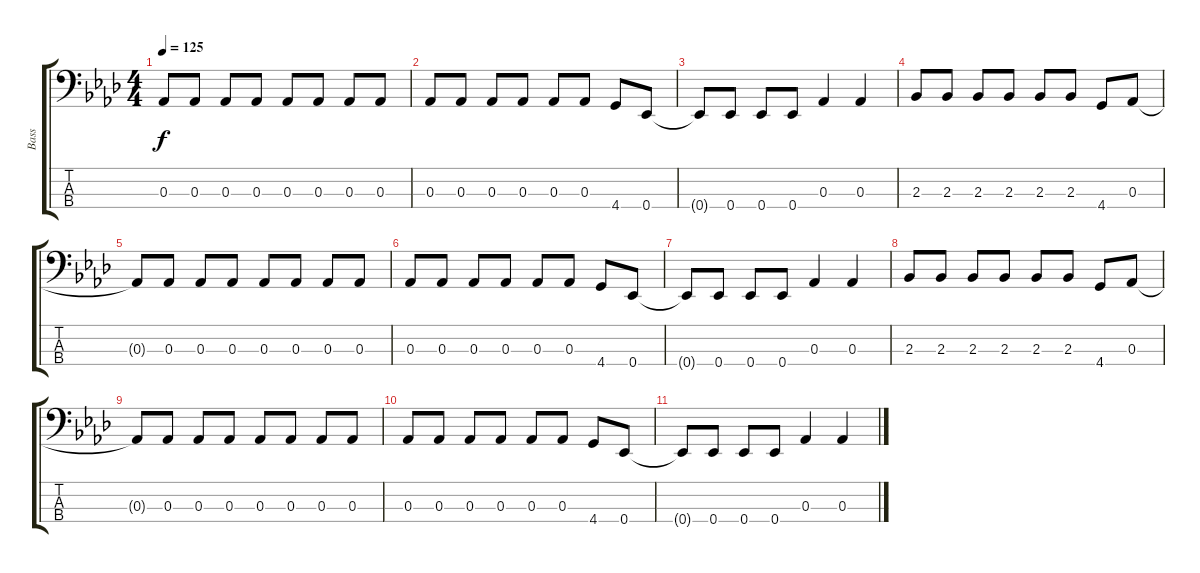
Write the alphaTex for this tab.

\track ("Bass" "Bass") {instrument electricbassfinger}
\staff {score tabs}
\tuning (Gb2 Db2 Ab1 Eb1) {hide}
\ts (4 4)
\tempo 125
\clef f4
\ks fminor
0.3{t}.8{dy f} 0.3.8 0.3.8 0.3.8 0.3.8 0.3.8 0.3.8 0.3.8 |
0.3.8 0.3.8 0.3.8 0.3.8 0.3.8 0.3.8 4.4.8 0.4.8 |
0.4{t}.8 0.4.8 0.4.8 0.4.8 0.3.4 0.3.4 |
2.3.8 2.3.8 2.3.8 2.3.8 2.3.8 2.3.8 4.4.8 0.3.8 |
0.3{t}.8 0.3.8 0.3.8 0.3.8 0.3.8 0.3.8 0.3.8 0.3.8 |
0.3.8 0.3.8 0.3.8 0.3.8 0.3.8 0.3.8 4.4.8 0.4.8 |
0.4{t}.8 0.4.8 0.4.8 0.4.8 0.3.4 0.3.4 |
2.3.8 2.3.8 2.3.8 2.3.8 2.3.8 2.3.8 4.4.8 0.3.8 |
0.3{t}.8 0.3.8 0.3.8 0.3.8 0.3.8 0.3.8 0.3.8 0.3.8 |
0.3.8 0.3.8 0.3.8 0.3.8 0.3.8 0.3.8 4.4.8 0.4.8 |
0.4{t}.8 0.4.8 0.4.8 0.4.8 0.3.4 0.3.4
